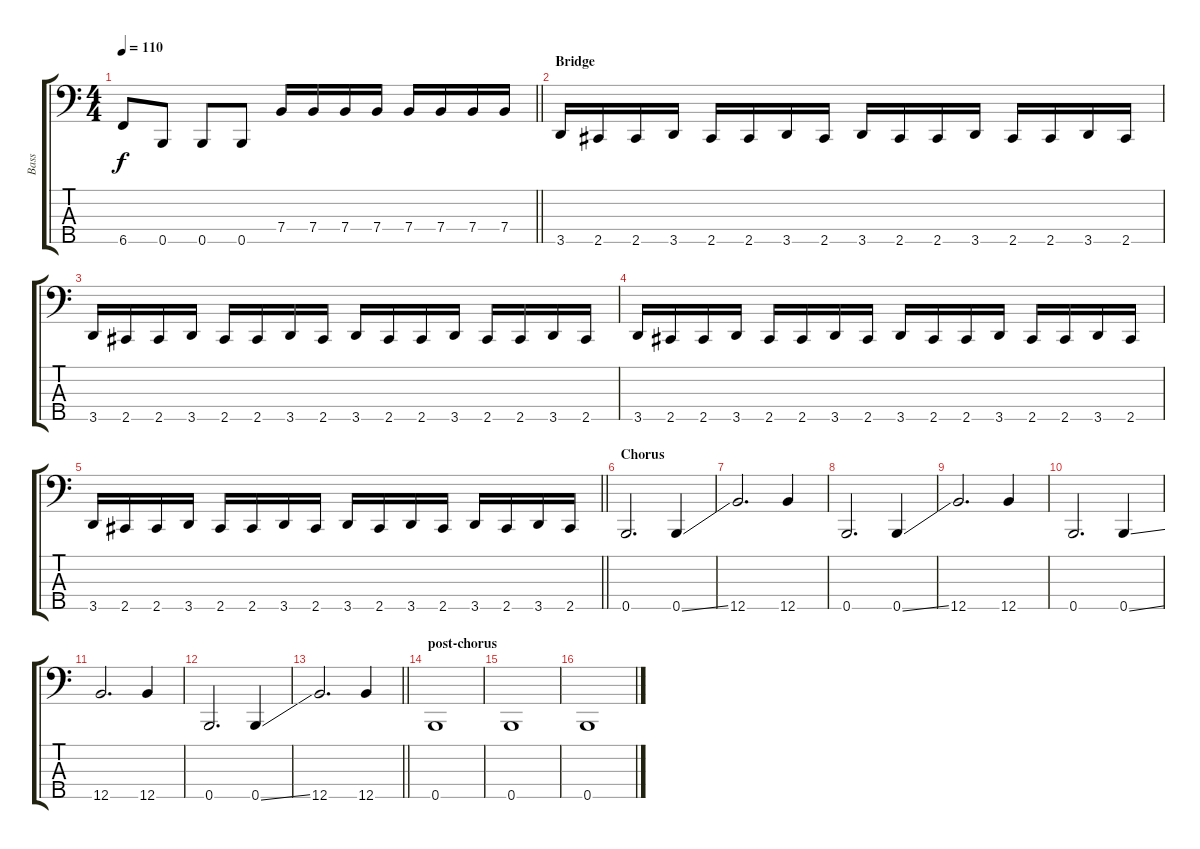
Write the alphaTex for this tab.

\track ("Bass" "Bass") {instrument electricbassfinger}
\staff {score tabs}
\tuning (G2 D2 A1 E1 B0) {hide}
\ts (4 4)
\tempo 110
\clef f4
\barLineRight lightlight
\ks c
6.5.8{dy f} 0.5.8 0.5.8 0.5.8 7.4.16 7.4.16 7.4.16 7.4.16 7.4.16 7.4.16 7.4.16 7.4.16 |
\section ("" "Bridge")
3.5.16 2.5.16 2.5.16 3.5.16 2.5.16 2.5.16 3.5.16 2.5.16 3.5.16 2.5.16 2.5.16 3.5.16 2.5.16 2.5.16 3.5.16 2.5.16 |
3.5.16 2.5.16 2.5.16 3.5.16 2.5.16 2.5.16 3.5.16 2.5.16 3.5.16 2.5.16 2.5.16 3.5.16 2.5.16 2.5.16 3.5.16 2.5.16 |
3.5.16 2.5.16 2.5.16 3.5.16 2.5.16 2.5.16 3.5.16 2.5.16 3.5.16 2.5.16 2.5.16 3.5.16 2.5.16 2.5.16 3.5.16 2.5.16 |
\barLineRight lightlight
3.5.16 2.5.16 2.5.16 3.5.16 2.5.16 2.5.16 3.5.16 2.5.16 3.5.16 2.5.16 3.5.16 2.5.16 3.5.16 2.5.16 3.5.16 2.5.16 |
\section ("" "Chorus")
0.5.2{d} 0.5{ss}.4 |
12.5.2{d} 12.5.4 |
0.5.2{d} 0.5{ss}.4 |
12.5.2{d} 12.5.4 |
0.5.2{d} 0.5{ss}.4 |
12.5.2{d} 12.5.4 |
0.5.2{d} 0.5{ss}.4 |
\barLineRight lightlight
12.5.2{d} 12.5.4 |
\section ("" "post-chorus")
0.5.1 |
0.5.1 |
0.5.1
